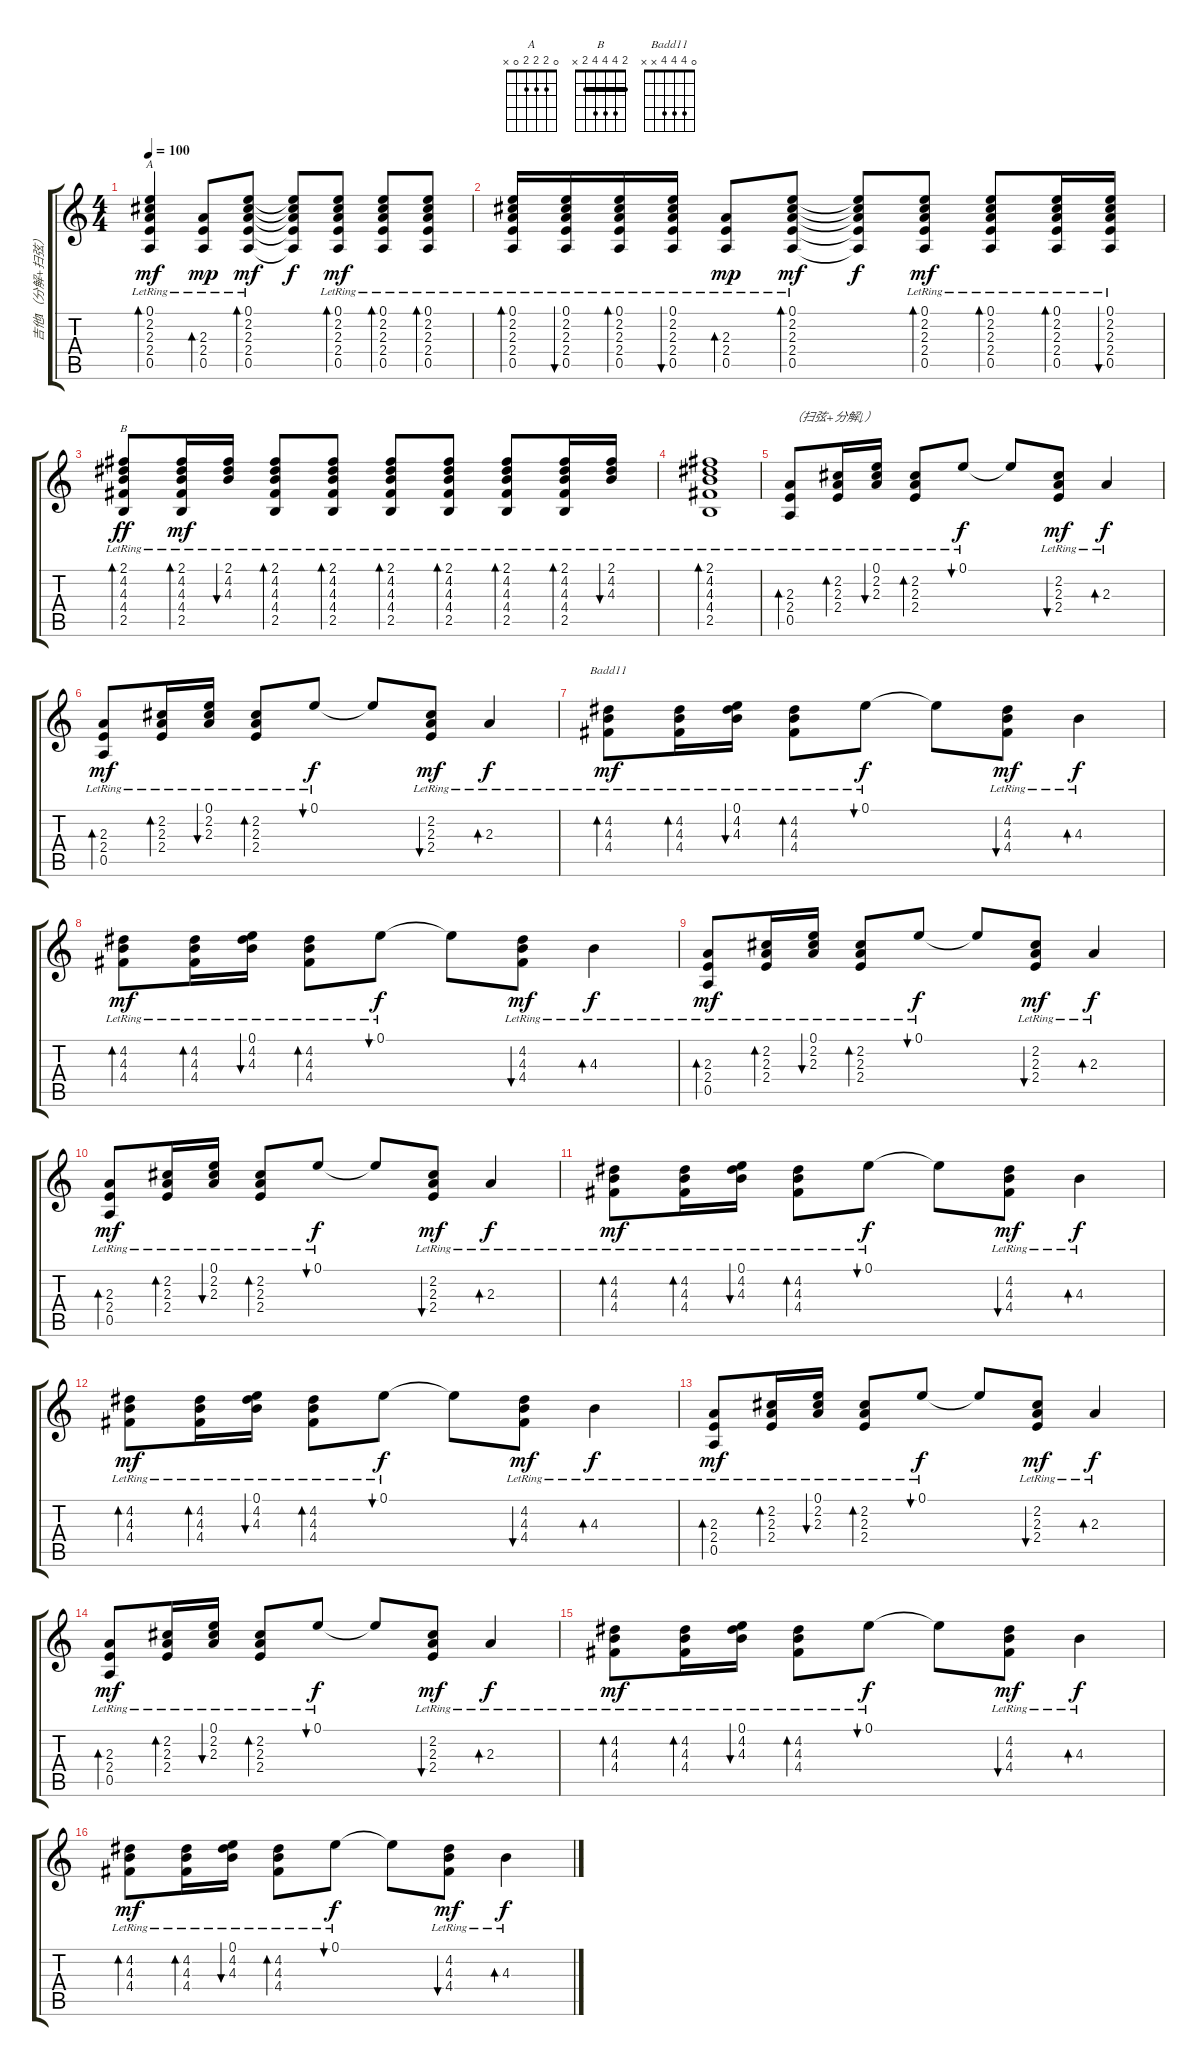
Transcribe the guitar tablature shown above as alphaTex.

\track ("吉他Ⅰ（分解+扫弦）" "吉他Ⅰ（分解+扫弦）") {instrument acousticguitarsteel}
\staff {score tabs}
\tuning (E4 B3 G3 D3 A2 E2) {hide}
\chord ("A" 0 2 2 2 0 x)
\chord ("B" 2 4 4 4 2 x) {barre 2}
\chord ("Badd11" 0 4 4 4 x x)
\ts (4 4)
\tempo 100
\clef g2
\ks c
(0.1{lr} 2.2{lr} 2.3{lr} 2.4{lr} 0.5{lr}).4{bd 30 ch "A" dy mf} (2.3{lr} 2.4{lr} 0.5{lr}).8{bd 30 dy mp} (0.1{lr} 2.2{lr} 2.3{lr} 2.4{lr} 0.5{lr}).8{bd 30 dy mf} (0.1{t} 2.2{t} 2.3{t} 2.4{t} 0.5{t}).8{dy f} (0.1{lr} 2.2{lr} 2.3{lr} 2.4{lr} 0.5{lr}).8{bd 30 dy mf} (0.1{lr} 2.2{lr} 2.3{lr} 2.4{lr} 0.5{lr}).8{bd 30} (0.1{lr} 2.2{lr} 2.3{lr} 2.4{lr} 0.5{lr}).8{bd 30} |
(0.1{lr} 2.2{lr} 2.3{lr} 2.4{lr} 0.5{lr}).16{bd 30} (0.1{lr} 2.2{lr} 2.3{lr} 2.4{lr} 0.5{lr}).16{bu 30} (0.1{lr} 2.2{lr} 2.3{lr} 2.4{lr} 0.5{lr}).16{bd 30} (0.1{lr} 2.2{lr} 2.3{lr} 2.4{lr} 0.5{lr}).16{bu 30} (2.3{lr} 2.4{lr} 0.5{lr}).8{bd 30 dy mp} (0.1{lr} 2.2{lr} 2.3{lr} 2.4{lr} 0.5{lr}).8{bd 30 dy mf} (0.1{t} 2.2{t} 2.3{t} 2.4{t} 0.5{t}).8{dy f} (0.1{lr} 2.2{lr} 2.3{lr} 2.4{lr} 0.5{lr}).8{bd 30 dy mf} (0.1{lr} 2.2{lr} 2.3{lr} 2.4{lr} 0.5{lr}).8{bd 30} (0.1{lr} 2.2{lr} 2.3{lr} 2.4{lr} 0.5{lr}).16{bd 30} (0.1{lr} 2.2{lr} 2.3{lr} 2.4{lr} 0.5{lr}).16{bu 30} |
(2.1{lr} 4.2{lr} 4.3{lr} 4.4{lr} 2.5{lr}).8{bd 30 ch "B" dy ff} (2.1{lr} 4.2{lr} 4.3{lr} 4.4{lr} 2.5{lr}).16{bd 30 dy mf} (2.1{lr} 4.2{lr} 4.3{lr}).16{bu 30} (2.1{lr} 4.2{lr} 4.3{lr} 4.4{lr} 2.5{lr}).8{bd 30} (2.1{lr} 4.2{lr} 4.3{lr} 4.4{lr} 2.5{lr}).8{bd 30} (2.1{lr} 4.2{lr} 4.3{lr} 4.4{lr} 2.5{lr}).8{bd 30} (2.1{lr} 4.2{lr} 4.3{lr} 4.4{lr} 2.5{lr}).8{bd 30} (2.1{lr} 4.2{lr} 4.3{lr} 4.4{lr} 2.5{lr}).8{bd 30} (2.1{lr} 4.2{lr} 4.3{lr} 4.4{lr} 2.5{lr}).16{bd 30} (2.1{lr} 4.2{lr} 4.3{lr}).16{bu 30} |
(2.1{lr} 4.2{lr} 4.3{lr} 4.4{lr} 2.5{lr}).1{bd 30} |
(2.3{lr} 2.4{lr} 0.5{lr}).8{bd 60 txt "（扫弦+分解↓）"} (2.2{lr} 2.3{lr} 2.4{lr}).16{bd 60} (0.1{lr} 2.2{lr} 2.3{lr}).16{bu 60} (2.2{lr} 2.3{lr} 2.4{lr}).8{bd 60} 0.1{lr}.8{bu 60 dy f} 0.1{t}.8 (2.2{lr} 2.3 2.4).8{bu 60 dy mf} 2.3{lr}.4{bd 60 dy f} |
(2.3{lr} 2.4{lr} 0.5{lr}).8{bd 60 dy mf} (2.2{lr} 2.3{lr} 2.4{lr}).16{bd 60} (0.1{lr} 2.2{lr} 2.3{lr}).16{bu 60} (2.2{lr} 2.3{lr} 2.4{lr}).8{bd 60} 0.1{lr}.8{bu 60 dy f} 0.1{t}.8 (2.2{lr} 2.3 2.4).8{bu 60 dy mf} 2.3{lr}.4{bd 60 dy f} |
(4.2{lr} 4.3{lr} 4.4{lr}).8{bd 60 ch "Badd11" dy mf} (4.2{lr} 4.3{lr} 4.4{lr}).16{bd 60} (0.1{lr} 4.2{lr} 4.3{lr}).16{bu 60} (4.2{lr} 4.3{lr} 4.4{lr}).8{bd 60} 0.1{lr}.8{bu 60 dy f} 0.1{t}.8 (4.2{lr} 4.3 4.4).8{bu 60 dy mf} 4.3{lr}.4{bd 60 dy f} |
(4.2{lr} 4.3{lr} 4.4{lr}).8{bd 60 dy mf} (4.2{lr} 4.3{lr} 4.4{lr}).16{bd 60} (0.1{lr} 4.2{lr} 4.3{lr}).16{bu 60} (4.2{lr} 4.3{lr} 4.4{lr}).8{bd 60} 0.1{lr}.8{bu 60 dy f} 0.1{t}.8 (4.2{lr} 4.3 4.4).8{bu 60 dy mf} 4.3{lr}.4{bd 60 dy f} |
(2.3{lr} 2.4{lr} 0.5{lr}).8{bd 60 dy mf} (2.2{lr} 2.3{lr} 2.4{lr}).16{bd 60} (0.1{lr} 2.2{lr} 2.3{lr}).16{bu 60} (2.2{lr} 2.3{lr} 2.4{lr}).8{bd 60} 0.1{lr}.8{bu 60 dy f} 0.1{t}.8 (2.2{lr} 2.3 2.4).8{bu 60 dy mf} 2.3{lr}.4{bd 60 dy f} |
(2.3{lr} 2.4{lr} 0.5{lr}).8{bd 60 dy mf} (2.2{lr} 2.3{lr} 2.4{lr}).16{bd 60} (0.1{lr} 2.2{lr} 2.3{lr}).16{bu 60} (2.2{lr} 2.3{lr} 2.4{lr}).8{bd 60} 0.1{lr}.8{bu 60 dy f} 0.1{t}.8 (2.2{lr} 2.3 2.4).8{bu 60 dy mf} 2.3{lr}.4{bd 60 dy f} |
(4.2{lr} 4.3{lr} 4.4{lr}).8{bd 60 dy mf} (4.2{lr} 4.3{lr} 4.4{lr}).16{bd 60} (0.1{lr} 4.2{lr} 4.3{lr}).16{bu 60} (4.2{lr} 4.3{lr} 4.4{lr}).8{bd 60} 0.1{lr}.8{bu 60 dy f} 0.1{t}.8 (4.2{lr} 4.3 4.4).8{bu 60 dy mf} 4.3{lr}.4{bd 60 dy f} |
(4.2{lr} 4.3{lr} 4.4{lr}).8{bd 60 dy mf} (4.2{lr} 4.3{lr} 4.4{lr}).16{bd 60} (0.1{lr} 4.2{lr} 4.3{lr}).16{bu 60} (4.2{lr} 4.3{lr} 4.4{lr}).8{bd 60} 0.1{lr}.8{bu 60 dy f} 0.1{t}.8 (4.2{lr} 4.3 4.4).8{bu 60 dy mf} 4.3{lr}.4{bd 60 dy f} |
(2.3{lr} 2.4{lr} 0.5{lr}).8{bd 60 dy mf} (2.2{lr} 2.3{lr} 2.4{lr}).16{bd 60} (0.1{lr} 2.2{lr} 2.3{lr}).16{bu 60} (2.2{lr} 2.3{lr} 2.4{lr}).8{bd 60} 0.1{lr}.8{bu 60 dy f} 0.1{t}.8 (2.2{lr} 2.3 2.4).8{bu 60 dy mf} 2.3{lr}.4{bd 60 dy f} |
(2.3{lr} 2.4{lr} 0.5{lr}).8{bd 60 dy mf} (2.2{lr} 2.3{lr} 2.4{lr}).16{bd 60} (0.1{lr} 2.2{lr} 2.3{lr}).16{bu 60} (2.2{lr} 2.3{lr} 2.4{lr}).8{bd 60} 0.1{lr}.8{bu 60 dy f} 0.1{t}.8 (2.2{lr} 2.3 2.4).8{bu 60 dy mf} 2.3{lr}.4{bd 60 dy f} |
(4.2{lr} 4.3{lr} 4.4{lr}).8{bd 60 dy mf} (4.2{lr} 4.3{lr} 4.4{lr}).16{bd 60} (0.1{lr} 4.2{lr} 4.3{lr}).16{bu 60} (4.2{lr} 4.3{lr} 4.4{lr}).8{bd 60} 0.1{lr}.8{bu 60 dy f} 0.1{t}.8 (4.2{lr} 4.3 4.4).8{bu 60 dy mf} 4.3{lr}.4{bd 60 dy f} |
(4.2{lr} 4.3{lr} 4.4{lr}).8{bd 60 dy mf} (4.2{lr} 4.3{lr} 4.4{lr}).16{bd 60} (0.1{lr} 4.2{lr} 4.3{lr}).16{bu 60} (4.2{lr} 4.3{lr} 4.4{lr}).8{bd 60} 0.1{lr}.8{bu 60 dy f} 0.1{t}.8 (4.2{lr} 4.3 4.4).8{bu 60 dy mf} 4.3{lr}.4{bd 60 dy f}
